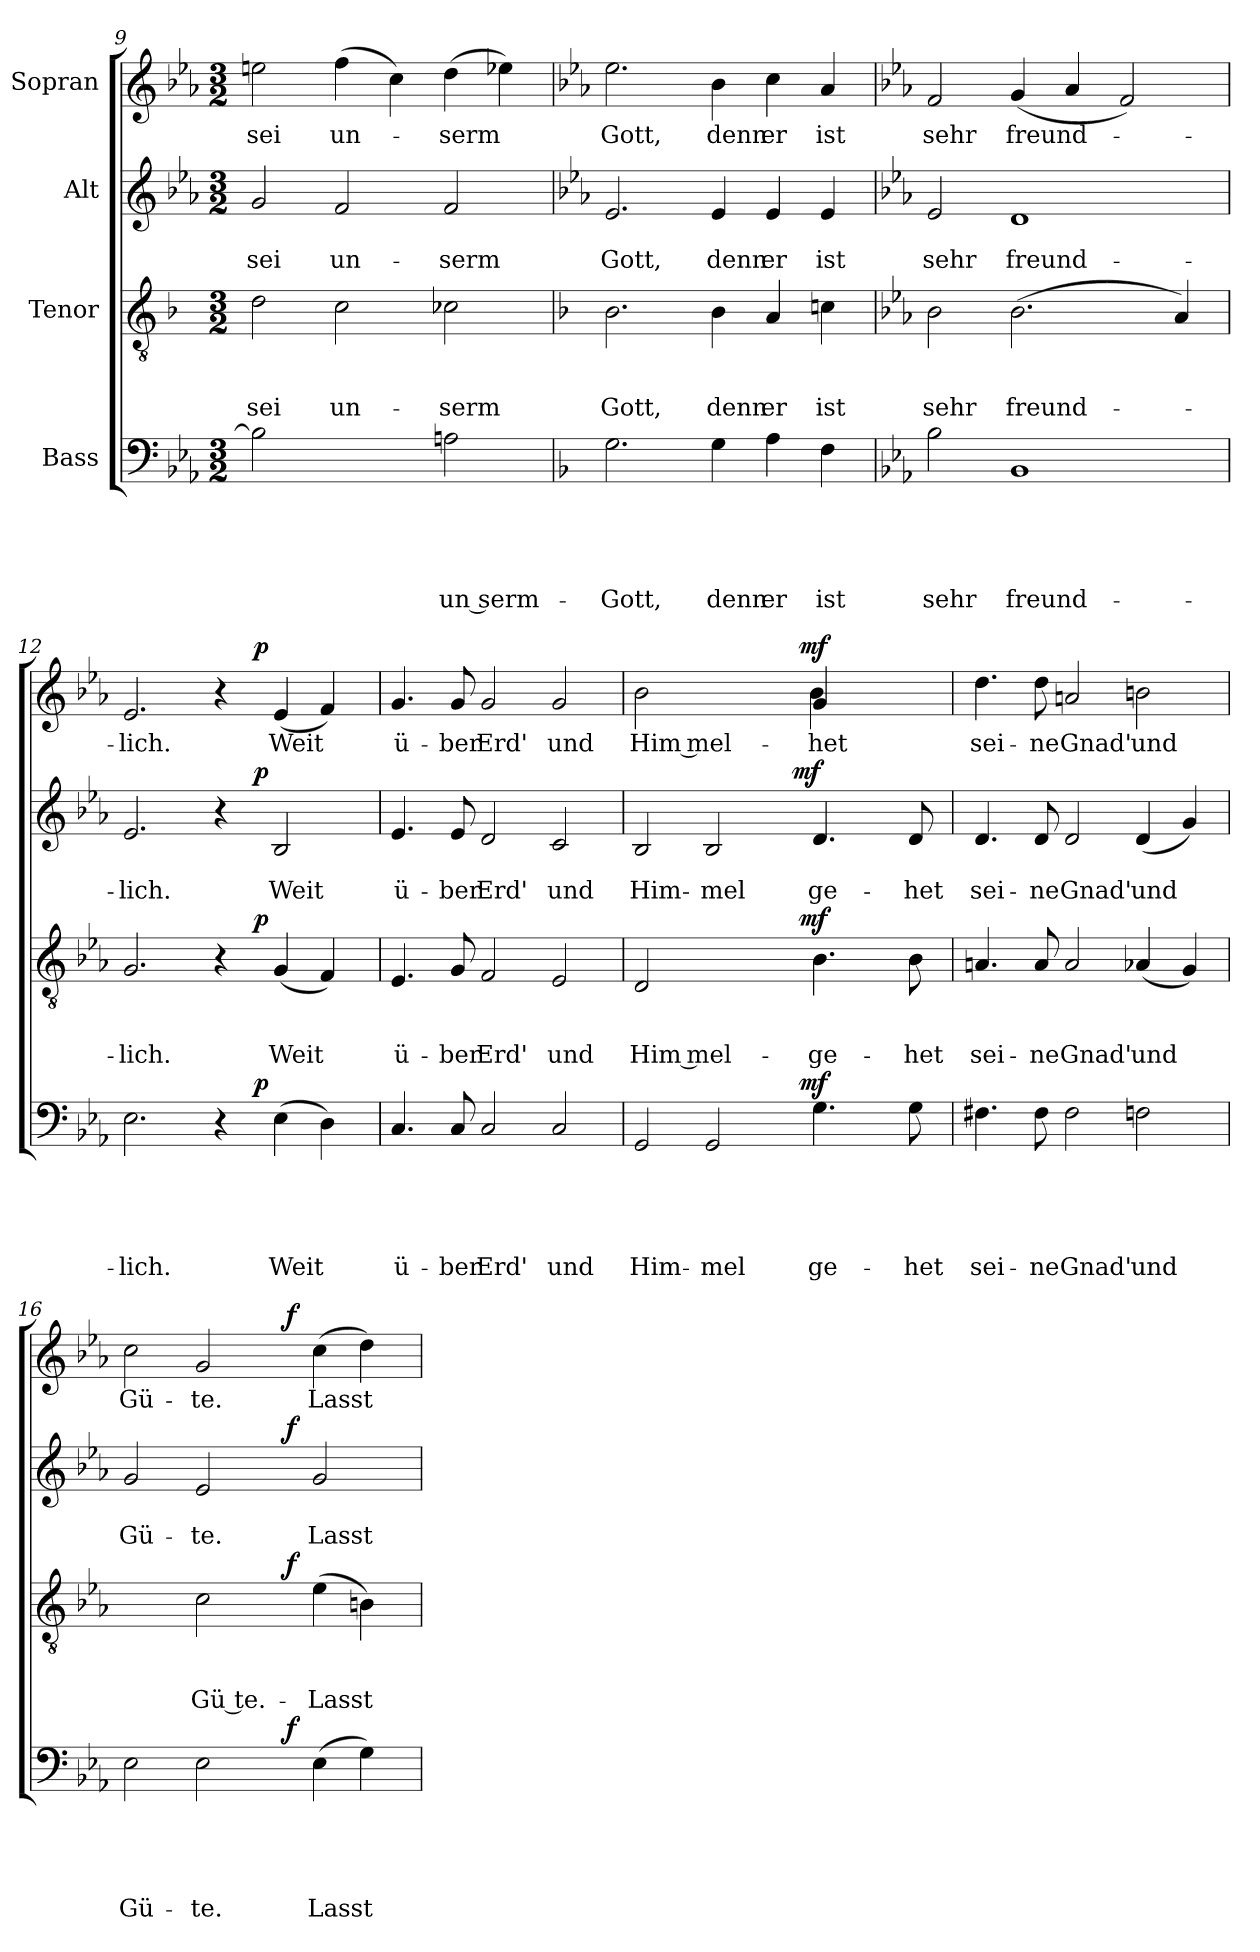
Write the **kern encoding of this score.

**kern	**text	**text	**text	**text	**text	**dynam	**kern	**text	**text	**text	**dynam	**kern	**text	**text	**dynam	**kern	**text	**dynam
*part4	*part4	*part4	*part4	*part4	*part4	*part4	*part3	*part3	*part3	*part3	*part3	*part2	*part2	*part2	*part2	*part1	*part1	*part1
*staff4	*staff4	*staff4	*staff4	*staff4	*staff4	*staff4	*staff3	*staff3	*staff3	*staff3	*staff3	*staff2	*staff2	*staff2	*staff2	*staff1	*staff1	*staff1
*I"Bass	*	*	*	*	*	*	*I"Tenor	*	*	*	*	*I"Alt	*	*	*	*I"Sopran	*	*
*clefF4	*	*	*	*	*	*	*clefGv2	*	*	*	*	*clefG2	*	*	*	*clefG2	*	*
*k[b-e-a-]	*	*	*	*	*	*	*k[b-]	*	*	*	*	*k[b-e-a-]	*	*	*	*k[b-e-a-]	*	*
*E-:	*	*	*	*	*	*	*F:	*	*	*	*	*E-:	*	*	*	*E-:	*	*
*M3/2	*	*	*	*	*	*	*M3/2	*	*	*	*	*M3/2	*	*	*	*M3/2	*	*
=9	=9	=9	=9	=9	=9	=9	=9	=9	=9	=9	=9	=9	=9	=9	=9	=9	=9	=9
!	!	!	!	!	!	!	!	!	!	!LO:LY:b	!	!	!	!LO:LY:b	!	!	!LO:LY:b	!
2B-\]	.	.	.	.	.	.	2d\	.	.	sei	.	2g/	.	sei	.	2een\	sei	.
!	!	!	!	!	!	!	!	!	!	!LO:LY:b	!	!	!	!LO:LY:b	!	!	!LO:LY:b	!
2ryy	.	.	.	.	.	.	2c\	.	.	un-	.	2f/	.	un-	.	(>4ff\	un-	.
.	.	.	.	.	.	.	.	.	.	.	.	.	.	.	.	4cc\)	.	.
!	!	!	!	!	!LO:LY:b	!	!	!	!	!LO:LY:b	!	!	!	!LO:LY:b	!	!	!LO:LY:b	!
2An\	.	.	.	.	un serm-	.	2c-X\	.	.	-serm	.	2f/	.	-serm	.	(>4dd\	-serm	.
.	.	.	.	.	.	.	.	.	.	.	.	.	.	.	.	4ee-X\)	.	.
=10	=10	=10	=10	=10	=10	=10	=10	=10	=10	=10	=10	=10	=10	=10	=10	=10	=10	=10
*k[b-]	*	*	*	*	*	*	*	*	*	*	*	*	*	*	*	*	*	*
*F:	*	*	*	*	*	*	*	*	*	*	*	*	*	*	*	*	*	*
!	!	!	!	!	!LO:LY:b	!	!	!	!	!LO:LY:b	!	!	!	!LO:LY:b	!	!	!LO:LY:b	!
2.G\	.	.	.	.	-Gott,	.	2.B-\	.	.	Gott,	.	2.e-/	.	Gott,	.	2.ee-\	Gott,	.
!	!	!	!	!	!LO:LY:b	!	!	!	!	!LO:LY:b	!	!	!	!LO:LY:b	!	!	!LO:LY:b	!
4G\	.	.	.	.	denn	.	4B-\	.	.	denn	.	4e-/	.	denn	.	4b-\	denn	.
!	!	!	!	!	!LO:LY:b	!	!	!	!	!LO:LY:b	!	!	!	!LO:LY:b	!	!	!LO:LY:b	!
4A\	.	.	.	.	er	.	4A/	.	.	er	.	4e-/	.	er	.	4cc\	er	.
!	!	!	!	!	!LO:LY:b	!	!	!	!	!LO:LY:b	!	!	!	!LO:LY:b	!	!	!LO:LY:b	!
4F\	.	.	.	.	ist	.	4cn\	.	.	ist	.	4e-/	.	ist	.	4a-/	ist	.
!!LO:LB:g=z
=11	=11	=11	=11	=11	=11	=11	=11	=11	=11	=11	=11	=11	=11	=11	=11	=11	=11	=11
*k[b-e-a-]	*	*	*	*	*	*	*k[b-e-a-]	*	*	*	*	*	*	*	*	*	*	*
*E-:	*	*	*	*	*	*	*E-:	*	*	*	*	*	*	*	*	*	*	*
!	!	!	!	!	!LO:LY:b	!	!	!	!	!LO:LY:b	!	!	!	!LO:LY:b	!	!	!LO:LY:b	!
2B-\	.	.	.	.	sehr	.	2B-\	.	.	sehr	.	2e-/	.	sehr	.	2f/	sehr	.
!	!	!	!	!	!LO:LY:b	!	!	!	!	!LO:LY:b	!	!	!	!LO:LY:b	!	!	!LO:LY:b	!
1BB-	.	.	.	.	freund-	.	(>2.B-\	.	.	freund-	.	1d	.	freund-	.	(<4g/	freund-	.
.	.	.	.	.	.	.	.	.	.	.	.	.	.	.	.	4a-/	.	.
.	.	.	.	.	.	.	.	.	.	.	.	.	.	.	.	2f/)	.	.
.	.	.	.	.	.	.	4A-/)	.	.	.	.	.	.	.	.	.	.	.
=12	=12	=12	=12	=12	=12	=12	=12	=12	=12	=12	=12	=12	=12	=12	=12	=12	=12	=12
!	!	!	!	!	!LO:LY:b	!	!	!	!	!LO:LY:b	!	!	!	!LO:LY:b	!	!	!LO:LY:b	!
*^	*	*	*	*	*	*	*^	*	*	*	*	*^	*	*	*	*^	*	*
2.E-\	2...ryy	.	.	.	.	-lich.	.	2.G/	2...ryy	.	.	-lich.	.	2.e-/	2...ryy	.	-lich.	.	2.e-/	2...ryy	-lich.	.
4r	.	.	.	.	.	.	.	4r	.	.	.	.	.	4r	.	.	.	.	4r	.	.	.
!	!	!	!	!	!	!	!LO:DY:a	!	!	!	!	!	!LO:DY:a	!	!	!	!	!LO:DY:a	!	!	!	!LO:DY:a
.	2ryy	.	.	.	.	.	p	.	2ryy	.	.	.	p	.	2ryy	.	.	p	.	2ryy	.	p
!	!	!	!	!	!	!LO:LY:b	!	!	!	!	!	!LO:LY:b	!	!	!	!	!LO:LY:b	!	!	!	!LO:LY:b	!
(>4E-\	.	.	.	.	.	Weit	.	(<4G/	.	.	.	Weit	.	2B-/	.	.	Weit	.	(<4e-/	.	Weit	.
4D\)	.	.	.	.	.	.	.	4F/)	.	.	.	.	.	.	.	.	.	.	4f/)	.	.	.
.	16ryy	.	.	.	.	.	.	.	16ryy	.	.	.	.	.	16ryy	.	.	.	.	16ryy	.	.
=13	=13	=13	=13	=13	=13	=13	=13	=13	=13	=13	=13	=13	=13	=13	=13	=13	=13	=13	=13	=13	=13	=13
!	!	!	!	!	!	!LO:LY:b	!	!	!	!	!	!LO:LY:b	!	!	!	!	!LO:LY:b	!	!	!	!LO:LY:b	!
*v	*v	*	*	*	*	*	*	*	*	*	*	*	*	*v	*v	*	*	*	*v	*v	*	*
*	*	*	*	*	*	*	*v	*v	*	*	*	*	*	*	*	*	*	*	*
4.C/	.	.	.	.	ü-	.	4.E-/	.	.	ü-	.	4.e-/	.	ü-	.	4.g/	ü-	.
!	!	!	!	!	!LO:LY:b	!	!	!	!	!LO:LY:b	!	!	!	!LO:LY:b	!	!	!LO:LY:b	!
8C/	.	.	.	.	-ber	.	8G/	.	.	-ber	.	8e-/	.	-ber	.	8g/	-ber	.
!	!	!	!	!	!LO:LY:b	!	!	!	!	!LO:LY:b	!	!	!	!LO:LY:b	!	!	!LO:LY:b	!
2C/	.	.	.	.	Erd'	.	2F/	.	.	Erd'	.	2d/	.	Erd'	.	2g/	Erd'	.
!	!	!	!	!	!LO:LY:b	!	!	!	!	!LO:LY:b	!	!	!	!LO:LY:b	!	!	!LO:LY:b	!
2C/	.	.	.	.	und	.	2E-/	.	.	und	.	2c/	.	und	.	2g/	und	.
=14	=14	=14	=14	=14	=14	=14	=14	=14	=14	=14	=14	=14	=14	=14	=14	=14	=14	=14
!	!	!	!	!	!LO:LY:b	!	!	!	!	!LO:LY:b	!	!	!	!LO:LY:b	!	!	!LO:LY:b	!
*^	*	*	*	*	*	*	*^	*	*	*	*	*^	*	*	*	*^	*	*
*	*	*	*	*	*	*	*	*	*	*	*	*	*	*	*	*	*	*	*	*^	*	*
2GG/	2ryy	.	.	.	.	Him-	.	2D/	2ryy	.	.	Him mel-	.	2B-/	3%2ryy	.	Him-	.	32%31ryy	2b-\	1ryy	Him mel-	.
!	!	!	!	!	!	!LO:LY:b	!	!	!	!	!	!	!	!	!	!	!LO:LY:b	!	!	!	!	!	!
2GG/	4...ryy	.	.	.	.	-mel	.	2ryy	4...ryy	.	.	.	.	2B-/	.	.	-mel	.	.	2ryy	.	.	.
.	.	.	.	.	.	.	.	.	.	.	.	.	.	.	6..ryy	.	.	.	.	.	.	.	.
!	!	!	!	!	!	!	!	!	!	!	!	!	!	!	!	!	!	!LO:DY:a	!	!	!	!	!
.	.	.	.	.	.	.	.	.	.	.	.	.	.	.	3ryy	.	.	mf	.	.	.	.	.
!	!	!	!	!	!	!	!LO:DY:a	!	!	!	!	!	!LO:DY:a	!	!	!	!	!	!	!	!	!	!LO:DY:a
.	2ryy	.	.	.	.	.	mf	.	2ryy	.	.	.	mf	.	.	.	.	.	4ryy	.	.	.	mf
!	!	!	!	!	!	!LO:LY:b	!	!	!	!	!	!LO:LY:b	!	!	!	!	!LO:LY:b	!	!	!	!	!LO:LY:b	!
!	!	!	!	!	!	!	!	!	!	!	!	!	!	!	!	!	!	!	!	!	!	!LO:LY:b	!
4.G\	.	.	.	.	.	ge-	.	4.B-\	.	.	.	-ge-	.	4.d/	.	.	ge-	.	.	4g/	4b-\	-het	.
.	.	.	.	.	.	.	.	.	.	.	.	.	.	.	.	.	.	.	4ryy	.	.	.	.
.	.	.	.	.	.	.	.	.	.	.	.	.	.	.	.	.	.	.	.	4ryy	4ryy	.	.
.	.	.	.	.	.	.	.	.	.	.	.	.	.	.	6ryy	.	.	.	.	.	.	.	.
!	!	!	!	!	!	!LO:LY:b	!	!	!	!	!	!LO:LY:b	!	!	!	!	!LO:LY:b	!	!	!	!	!	!
8G\	.	.	.	.	.	-het	.	8B-\	.	.	.	-het	.	8d/	.	.	-het	.	.	.	.	.	.
.	.	.	.	.	.	.	.	.	.	.	.	.	.	.	24ryy	.	.	.	.	.	.	.	.
.	32ryy	.	.	.	.	.	.	.	32ryy	.	.	.	.	.	.	.	.	.	32ryy	.	.	.	.
*	*	*	*	*	*	*	*	*	*	*	*	*	*	*	*	*	*	*	*v	*v	*v	*	*
!!LO:PB:g=z
=15	=15	=15	=15	=15	=15	=15	=15	=15	=15	=15	=15	=15	=15	=15	=15	=15	=15	=15	=15	=15	=15
!	!	!	!	!	!	!LO:LY:b	!	!	!	!	!	!LO:LY:b	!	!	!	!	!LO:LY:b	!	!	!LO:LY:b	!
*v	*v	*	*	*	*	*	*	*	*	*	*	*	*	*v	*v	*	*	*	*	*	*
*	*	*	*	*	*	*	*v	*v	*	*	*	*	*	*	*	*	*	*	*
4.F#X\	.	.	.	.	sei-	.	4.An/	.	.	sei-	.	4.d/	.	sei-	.	4.dd\	sei-	.
!	!	!	!	!	!LO:LY:b	!	!	!	!	!LO:LY:b	!	!	!	!LO:LY:b	!	!	!LO:LY:b	!
8F#\	.	.	.	.	-ne	.	8A/	.	.	-ne	.	8d/	.	-ne	.	8dd\	-ne	.
!	!	!	!	!	!LO:LY:b	!	!	!	!	!LO:LY:b	!	!	!	!LO:LY:b	!	!	!LO:LY:b	!
2F#\	.	.	.	.	Gnad'	.	2A/	.	.	Gnad'	.	2d/	.	Gnad'	.	2an/	Gnad'	.
!	!	!	!	!	!LO:LY:b	!	!	!	!	!LO:LY:b	!	!	!	!LO:LY:b	!	!	!LO:LY:b	!
2Fn\	.	.	.	.	und	.	(<4A-X/	.	.	und	.	(<4d/	.	und	.	2bn\	und	.
.	.	.	.	.	.	.	4G/)	.	.	.	.	4g/)	.	.	.	.	.	.
=16	=16	=16	=16	=16	=16	=16	=16	=16	=16	=16	=16	=16	=16	=16	=16	=16	=16	=16
!	!	!	!	!	!LO:LY:b	!	!	!	!	!	!	!	!	!LO:LY:b	!	!	!LO:LY:b	!
*^	*	*	*	*	*	*	*^	*	*	*	*	*^	*	*	*	*^	*	*
2E-\	2ryy	.	.	.	.	Gü-	.	2ryy	2ryy	.	.	.	.	2g/	2ryy	.	Gü-	.	2cc\	2ryy	Gü-	.
!	!	!	!	!	!	!LO:LY:b	!	!	!	!	!	!LO:LY:b:rj	!	!	!	!	!LO:LY:b	!	!	!	!LO:LY:b	!
2E-\	4ryy	.	.	.	.	-te.	.	2c\	4ryy	.	.	Gü te.-	.	2e-/	4ryy	.	-te.	.	2g/	4ryy	-te.	.
.	8ryy	.	.	.	.	.	.	.	8ryy	.	.	.	.	.	8ryy	.	.	.	.	8ryy	.	.
.	32ryy	.	.	.	.	.	.	.	32ryy	.	.	.	.	.	32ryy	.	.	.	.	32ryy	.	.
!	!	!	!	!	!	!	!LO:DY:a	!	!	!	!	!	!LO:DY:a	!	!	!	!	!LO:DY:a	!	!	!	!LO:DY:a
.	2ryy	.	.	.	.	.	f	.	2ryy	.	.	.	f	.	2ryy	.	.	f	.	2ryy	.	f
!	!	!	!	!	!	!LO:LY:b	!	!	!	!	!	!LO:LY:b	!	!	!	!	!LO:LY:b	!	!	!	!LO:LY:b	!
(>4E-\	.	.	.	.	.	Lasst	.	(>4e-\	.	.	.	-Lasst	.	2g/	.	.	Lasst	.	(>4cc\	.	Lasst	.
4G\)	.	.	.	.	.	.	.	4Bn\)	.	.	.	.	.	.	.	.	.	.	4dd\)	.	.	.
.	16.ryy	.	.	.	.	.	.	.	16.ryy	.	.	.	.	.	16.ryy	.	.	.	.	16.ryy	.	.
*v	*v	*	*	*	*	*	*	*	*	*	*	*	*	*v	*v	*	*	*	*v	*v	*	*
*	*	*	*	*	*	*	*v	*v	*	*	*	*	*	*	*	*	*	*	*
=	=	=	=	=	=	=	=	=	=	=	=	=	=	=	=	=	=	=
*-	*-	*-	*-	*-	*-	*-	*-	*-	*-	*-	*-	*-	*-	*-	*-	*-	*-	*-
